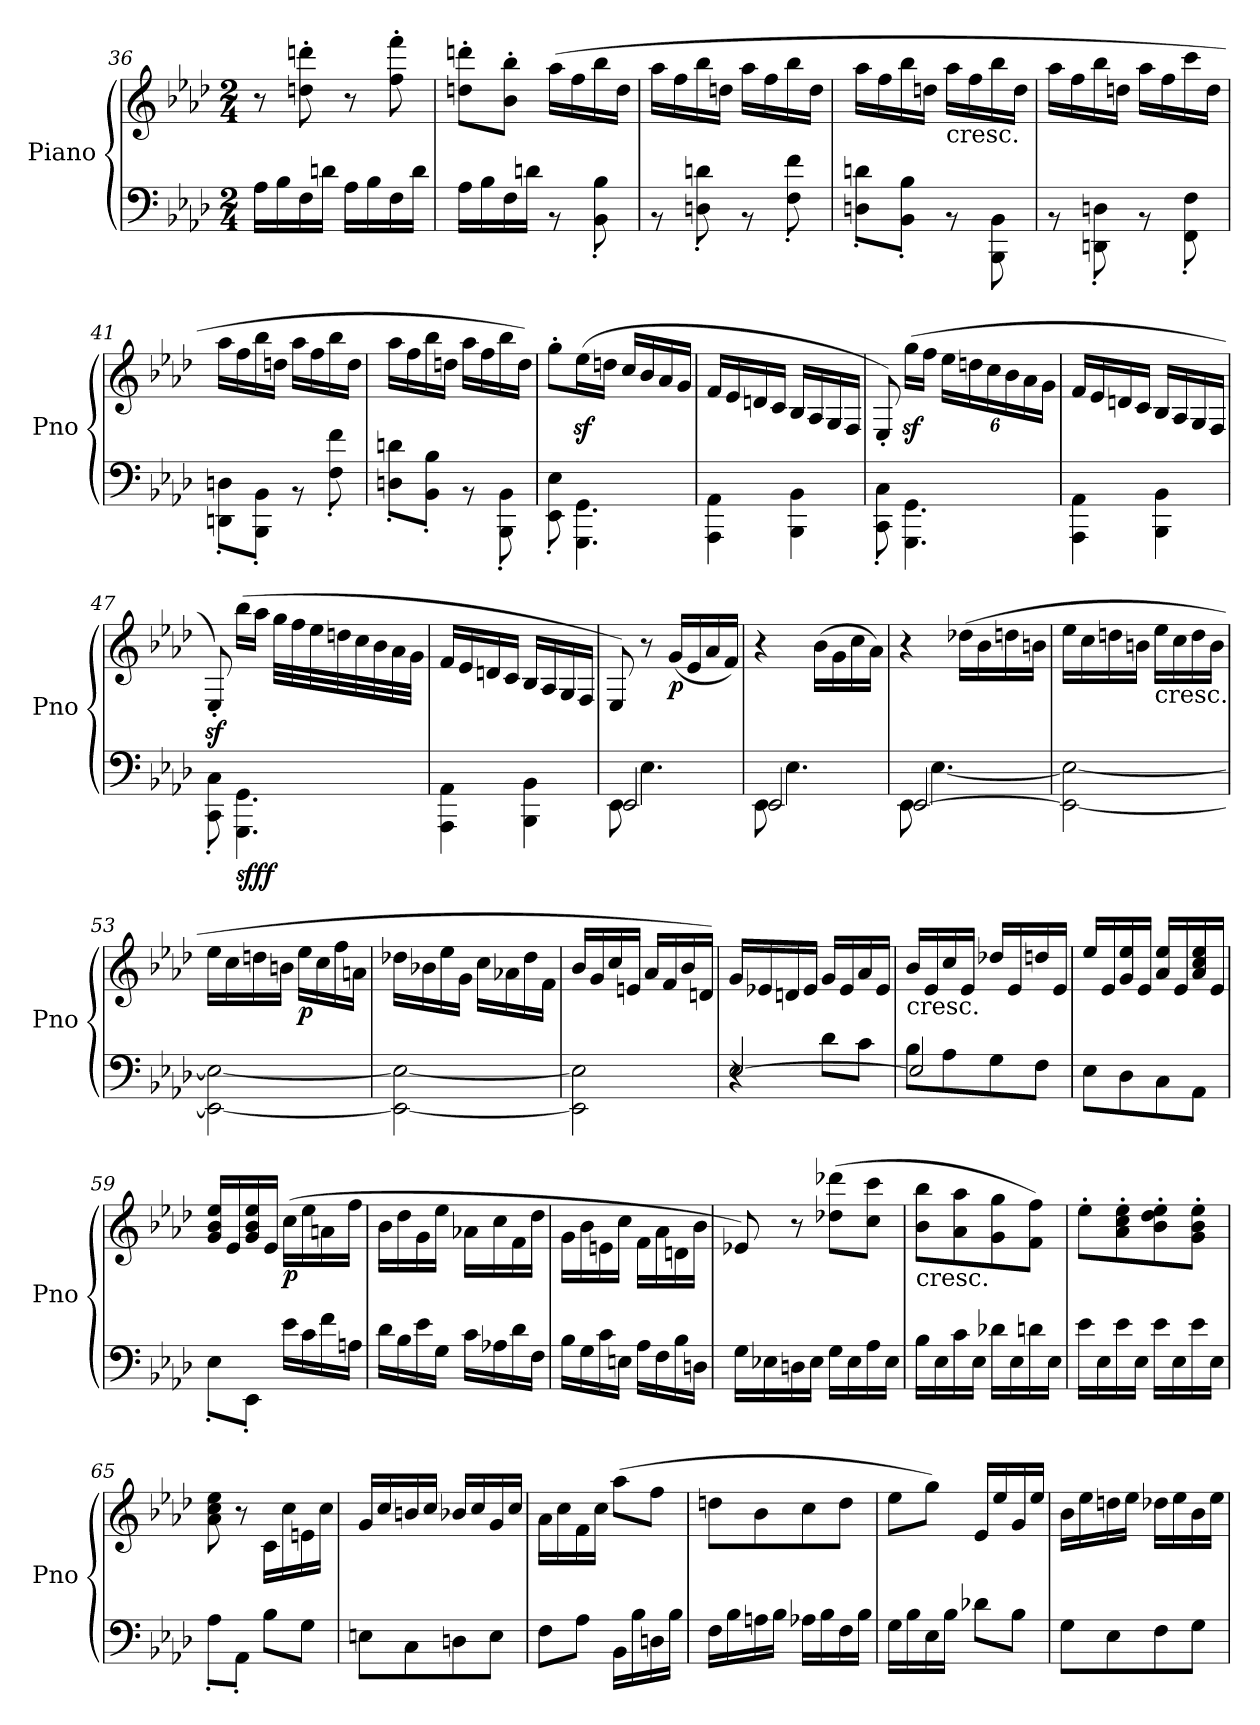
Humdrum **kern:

**kern	**kern	**dynam
*part1	*part1	*part1
*staff2	*staff1	*staff1/2
*I"Piano	*	*
*I'Pno	*	*
!!LO:LB:g=z
*clefF4	*clefG2	*
*k[b-e-a-d-]	*k[b-e-a-d-]	*
*A-:	*A-:	*
*M2/4	*M2/4	*
=36	=36	=36
*^	*	*
2ryy	16A-\LL	8r	.
.	16B-\	.	.
.	16F\	8ddn\' 8dddn\'	.
.	16dn\JJ	.	.
.	16A-\LL	8r	.
.	16B-\	.	.
.	16F\	8ff\' 8fff\'	.
.	16d\JJ	.	.
=37	=37	=37	=37
2ryy	16A-\LL	8ddn\' 8dddn\'L	.
.	16B-\	.	.
.	16F\	8b-\' 8bb-\'J	.
.	16dn\JJ	.	.
.	8r	(>16aa-\LL	.
.	.	16ff\	.
.	8BB-\' 8B-\'	16bb-\	.
.	.	16dd\JJ	.
=38	=38	=38	=38
2ryy	8r	16aa-\LL	.
.	.	16ff\	.
.	8Dn\' 8dn\'	16bb-\	.
.	.	16ddn\JJ	.
.	8r	16aa-\LL	.
.	.	16ff\	.
.	8F\' 8f\'	16bb-\	.
.	.	16dd\JJ	.
=39	=39	=39	=39
2ryy	8Dn\' 8dn\'L	16aa-\LL	.
.	.	16ff\	.
.	8BB-\' 8B-\'J	16bb-\	.
.	.	16ddn\JJ	.
!	!	!LO:TX:b:t=cresc.	!
.	8r	16aa-\LL	.
.	.	16ff\	.
.	8BBB-\ 8BB-\	16bb-\	.
.	.	16dd\JJ	.
=40	=40	=40	=40
2ryy	8r	16aa-\LL	.
.	.	16ff\	.
.	8DDn\' 8Dn\'	16bb-\	.
.	.	16ddn\JJ	.
.	8r	16aa-\LL	.
.	.	16ff\	.
.	8FF\' 8F\'	16ccc\	.
.	.	16dd\JJ	.
!!LO:LB:g=z
=41	=41	=41	=41
2ryy	8DDn\' 8Dn\'L	16aa-\LL	.
.	.	16ff\	.
.	8BBB-\' 8BB-\'J	16bb-\	.
.	.	16ddn\JJ	.
.	8r	16aa-\LL	.
.	.	16ff\	.
.	8F\' 8f\'	16bb-\	.
.	.	16dd\JJ	.
=42	=42	=42	=42
2ryy	8Dn\' 8dn\'L	16aa-\LL	.
.	.	16ff\	.
.	8BB-\' 8B-\'J	16bb-\	.
.	.	16ddn\JJ	.
.	8r	16aa-\LL	.
.	.	16ff\	.
.	8BBB-\' 8BB-\'	16bb-\	.
.	.	16dd\JJ)	.
=43	=43	=43	=43
2ryy	8EE-\' 8E-\'	8gg'\L	.
.	4.GGG\ 4.GG\	(>16ee-z<\L	.
.	.	16ddn\JJ	.
.	.	16cc/LL	.
.	.	16b-/	.
.	.	16a-/	.
.	.	16g/JJ	.
=44	=44	=44	=44
2ryy	4AAA-\ 4AA-\	16f/LL	.
.	.	16e-/	.
.	.	16dn/	.
.	.	16c/JJ	.
.	4BBB-\ 4BB-\	16B-/LL	.
.	.	16A-/	.
.	.	16G/	.
.	.	16F/JJ	.
=45	=45	=45	=45
2ryy	8CC\' 8C\'	8E-'/)	.
.	4.GGG\ 4.GG\	(>16ggz<\LL	.
.	.	16ff\JJ	.
*	*	*Xbrackettup	*
.	.	24ee-\LL	.
.	.	24ddn\	.
.	.	24cc\	.
.	.	24b-\	.
.	.	24a-\	.
.	.	24g\JJ	.
!!LO:LB:g=z
=46	=46	=46	=46
2ryy	4AAA-\ 4AA-\	16f/LL	.
.	.	16e-/	.
.	.	16dn/	.
.	.	16c/JJ	.
.	4BBB-\ 4BB-\	16B-/LL	.
.	.	16A-/	.
.	.	16G/	.
.	.	16F/JJ	.
=47	=47	=47	=47
2ryy	8CC\' 8C\'	8E-z<'/)	.
!	!	!	!LO:DY:b=2
!	!	!	!LO:DY:n=1:b
.	4.GGG\ 4.GG\	(>16bb-\LL	sf ff
.	.	16aa-\JJ	.
.	.	32gg\LLL	.
.	.	32ff\	.
.	.	32ee-\	.
.	.	32ddn\	.
.	.	32cc\	.
.	.	32b-\	.
.	.	32a-\	.
.	.	32g\JJJ	.
=48	=48	=48	=48
2ryy	4AAA-\ 4AA-\	16f/LL	.
.	.	16e-/	.
.	.	16dn/	.
.	.	16c/JJ	.
.	4BBB-\ 4BB-\	16B-/LL	.
.	.	16A-/	.
.	.	16G/	.
.	.	16F/JJ	.
=49	=49	=49	=49
*	*^	*	*
2ryy	8EE-\	2EE-/	8E-/)	.
.	4.E-\	.	8r	.
!	!	!	!	!LO:DY:b
.	.	.	(<16g/LL	p
.	.	.	16e-/	.
.	.	.	16a-/	.
.	.	.	16f/JJ)	.
!!LO:PB:g=z
=50	=50	=50	=50	=50
2ryy	8EE-\	2EE-/	4r	.
.	4.E-\	.	.	.
.	.	.	(>16b-\LL	.
.	.	.	16g\	.
.	.	.	16cc\	.
.	.	.	16a-\JJ)	.
=51	=51	=51	=51	=51
2ryy	8EE-\	[2EE-/	4r	.
.	[4.E-\	.	.	.
.	.	.	(>16dd-X\LL	.
.	.	.	16b-\	.
.	.	.	16ddn\	.
.	.	.	16bn\JJ	.
*	*v	*v	*	*
=52	=52	=52	=52
2ryy	2EE-\_ 2E-\_	16ee-\LL	.
.	.	16cc\	.
.	.	16ddn\	.
.	.	16bn\JJ	.
!	!	!LO:TX:b:t=cresc.	!
.	.	16ee-\LL	.
.	.	16cc\	.
.	.	16dd\	.
.	.	16b\JJ	.
=53	=53	=53	=53
2ryy	2EE-\_ 2E-\_	16ee-\LL	.
.	.	16cc\	.
.	.	16ddn\	.
.	.	16bn\JJ	.
!	!	!	!LO:DY:b
.	.	16ee-\LL	p
.	.	16cc\	.
.	.	16ff\	.
.	.	16an\JJ	.
=54	=54	=54	=54
2ryy	2EE-\_ 2E-\_	16dd-X\LL	.
.	.	16b-X\	.
.	.	16ee-\	.
.	.	16g\JJ	.
.	.	16cc\LL	.
.	.	16a-X\	.
.	.	16dd-\	.
.	.	16f\JJ	.
!!LO:LB:g=z
=55	=55	=55	=55
2ryy	2EE-\] 2E-\]	16b-/LL	.
.	.	16g/	.
.	.	16cc/	.
.	.	16en/JJ	.
.	.	16a-/LL	.
.	.	16f/	.
.	.	16b-/	.
.	.	16dn/JJ)	.
=56	=56	=56	=56
*	*^	*	*
2ryy	4r	[2E-/	16g/LL	.
.	.	.	16e-X/	.
.	.	.	16dn/	.
.	.	.	16e-/JJ	.
.	8d-\L	.	16g/LL	.
.	.	.	16e-/	.
.	8c\J	.	16a-/	.
.	.	.	16e-/JJ	.
=57	=57	=57	=57	=57
!	!	!	!LO:TX:b:t=cresc.	!
2ryy	8B-\L	2E-/]	16b-/LL	.
.	.	.	16e-/	.
.	8A-\	.	16cc/	.
.	.	.	16e-/JJ	.
.	8G\	.	16dd-X/LL	.
.	.	.	16e-/	.
.	8F\J	.	16ddn/	.
.	.	.	16e-/JJ	.
*	*v	*v	*	*
=58	=58	=58	=58
2ryy	8E-\L	16ee-/LL	.
.	.	16e-/	.
.	8D-\	16g/ 16ee-/	.
.	.	16e-/JJ	.
.	8C\	16a-/ 16ee-/LL	.
.	.	16e-/	.
.	8AA-\J	16a-/ 16cc/ 16ee-/	.
.	.	16e-/JJ	.
=59	=59	=59	=59
2ryy	8E-'\L	16g/ 16b-/ 16ee-/LL	.
.	.	16e-/	.
.	8EE-'\J	16g/ 16b-/ 16ee-/	.
.	.	16e-/JJ	.
!	!	!	!LO:DY:b
.	16e-\LL	(>16cc\LL	p
.	16c\	16ee-\	.
.	16f\	16an\	.
.	16An\JJ	16ff\JJ	.
!!LO:LB:g=z
=60	=60	=60	=60
2ryy	16d-\LL	16b-\LL	.
.	16B-\	16dd-\	.
.	16e-\	16g\	.
.	16G\JJ	16ee-\JJ	.
.	16c\LL	16a-X\LL	.
.	16A-X\	16cc\	.
.	16d-\	16f\	.
.	16F\JJ	16dd-\JJ	.
=61	=61	=61	=61
2ryy	16B-\LL	16g\LL	.
.	16G\	16b-\	.
.	16c\	16en\	.
.	16En\JJ	16cc\JJ	.
.	16A-\LL	16f\LL	.
.	16F\	16a-\	.
.	16B-\	16dn\	.
.	16Dn\JJ	16b-\JJ	.
=62	=62	=62	=62
2ryy	16G\LL	8e-X/)	.
.	16E-X\	.	.
.	16Dn\	8r	.
.	16E-\JJ	.	.
.	16G\LL	(>8dd-X\ 8ddd-X\L	.
.	16E-\	.	.
.	16A-\	8cc\ 8ccc\J	.
.	16E-\JJ	.	.
=63	=63	=63	=63
!	!	!LO:TX:b:t=cresc.	!
2ryy	16B-\LL	8b-\ 8bb-\L	.
.	16E-\	.	.
.	16c\	8a-\ 8aa-\	.
.	16E-\JJ	.	.
.	16d-X\LL	8g\ 8gg\	.
.	16E-\	.	.
.	16dn\	8f\ 8ff\J)	.
.	16E-\JJ	.	.
=64	=64	=64	=64
2ryy	16e-\LL	8ee-'\L	.
.	16E-\	.	.
.	16e-\	8a-\' 8cc\' 8ee-\'	.
.	16E-\JJ	.	.
.	16e-\LL	8b-\' 8dd-\' 8ee-\'	.
.	16E-\	.	.
.	16e-\	8g\' 8b-\' 8ee-\'J	.
.	16E-\JJ	.	.
!!LO:LB:g=z
=65	=65	=65	=65
2ryy	8A-'\L	8a-\ 8cc\ 8ee-\	.
.	8AA-'\J	8r	.
.	8B-\L	16c\LL	.
.	.	16cc\	.
.	8G\J	16en\	.
.	.	16cc\JJ	.
=66	=66	=66	=66
2ryy	8En\L	16g/LL	.
.	.	16cc/	.
.	8C\	16bn/	.
.	.	16cc/JJ	.
.	8Dn\	16b-X/LL	.
.	.	16cc/	.
.	8E\J	16g/	.
.	.	16cc/JJ	.
=67	=67	=67	=67
2ryy	8F\L	16a-\LL	.
.	.	16cc\	.
.	8A-\J	16f\	.
.	.	16cc\JJ	.
.	16BB-\LL	(>8aa-\L	.
.	16B-\	.	.
.	16Dn\	8ff\J	.
.	16B-\JJ	.	.
=68	=68	=68	=68
2ryy	16F\LL	8ddn\L	.
.	16B-\	.	.
.	16An\	8b-\	.
.	16B-\JJ	.	.
.	16A-X\LL	8cc\	.
.	16B-\	.	.
.	16F\	8dd\J	.
.	16B-\JJ	.	.
=69	=69	=69	=69
2ryy	16G\LL	8ee-\L	.
.	16B-\	.	.
.	16E-\	8gg\J)	.
.	16B-\JJ	.	.
.	8d-X\L	16e-/LL	.
.	.	16ee-/	.
.	8B-\J	16g/	.
.	.	16ee-/JJ	.
!!LO:LB:g=z
=70	=70	=70	=70
2ryy	8G\L	16b-\LL	.
.	.	16ee-\	.
.	8E-\	16ddn\	.
.	.	16ee-\JJ	.
.	8F\	16dd-X\LL	.
.	.	16ee-\	.
.	8G\J	16b-\	.
.	.	16ee-\JJ	.
*v	*v	*	*
=	=	=
*-	*-	*-
